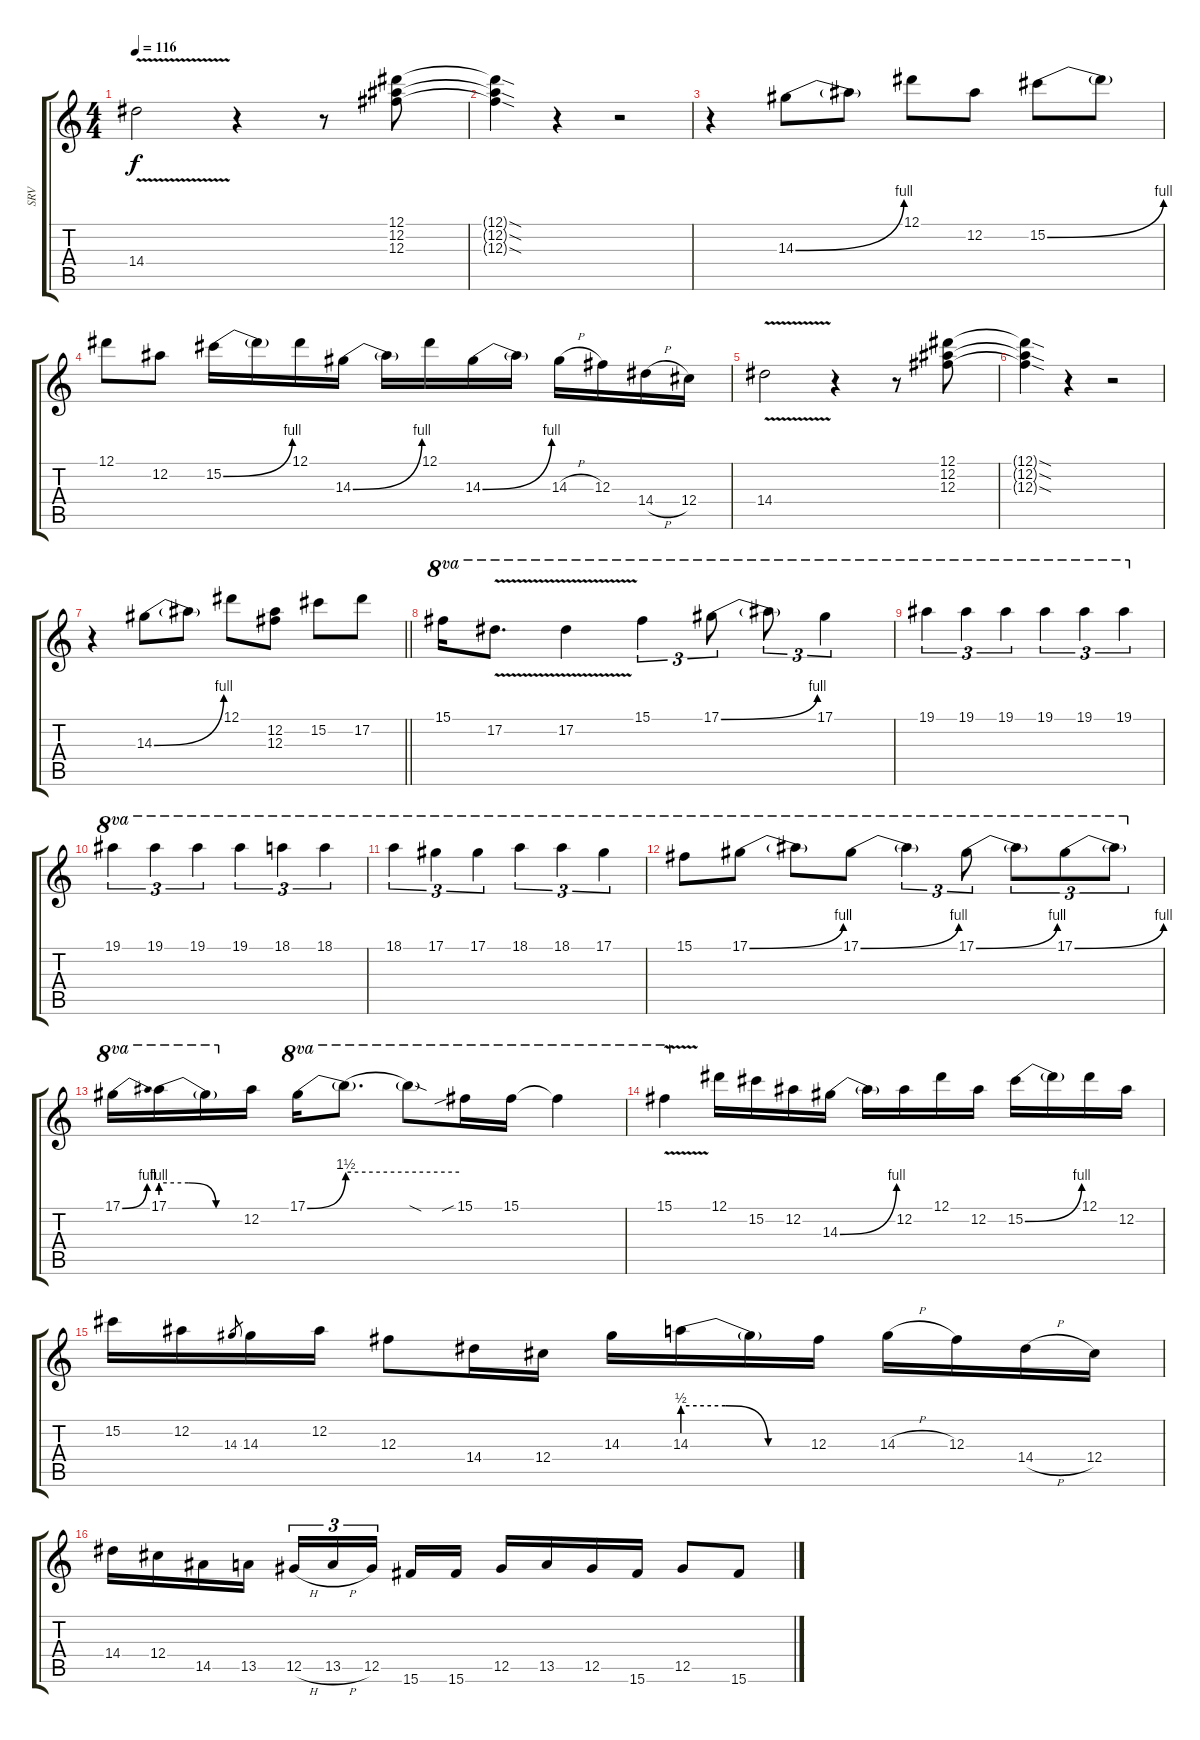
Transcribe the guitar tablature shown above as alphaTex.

\track ("SRV " "SRV ") {instrument overdrivenguitar}
\staff {score tabs}
\tuning (Eb4 Bb3 Gb3 Db3 Ab2 Eb2) {hide}
\ts (4 4)
\tempo 116
\clef g2
\ks c
14.4{v}.2{dy f} r.4 r.8 (12.1 12.2 12.3).8 |
(12.1{sod t} 12.2{sod t} 12.3{sod t}).4 r.4 r.2 |
r.4 14.3{be (bend 0 0 60 4)}.8 14.3{t}.8 12.1.8 12.2.8 15.2{be (bend 0 0 60 4)}.8 15.2{t}.8 |
12.1.8 12.2.8 15.2{be (bend 0 0 60 4)}.16 15.2{t}.16 12.1.16 14.3{be (bend 0 0 60 4)}.16 14.3{t}.16 12.1.16 14.3{be (bend 0 0 60 4)}.16 14.3{t}.16 14.3{h}.16 12.3.16 14.4{h}.16 12.4.16 |
14.4{v}.2 r.4 r.8 (12.1 12.2 12.3).8 |
(12.1{sod t} 12.2{sod t} 12.3{sod t}).4 r.4 r.2 |
\barLineRight lightlight
r.4 14.3{be (bend 0 0 60 4)}.8 14.3{t}.8 12.1.8 (12.2 12.3).8 15.2.8 17.2.8 |
15.1.16{ot 8va} 17.2{v}.8{d ot 8va} 17.2{v}.4{ot 8va} 15.1.4{tu (3 2) ot 8va} 17.1{be (bend 0 0 60 4)}.8{tu (3 2) ot 8va} 17.1{t}.8{tu (3 2) ot 8va} 17.1.4{tu (3 2) ot 8va} |
19.1.4{tu (3 2) ot 8va} 19.1.4{tu (3 2) ot 8va} 19.1.4{tu (3 2) ot 8va} 19.1.4{tu (3 2) ot 8va} 19.1.4{tu (3 2) ot 8va} 19.1.4{tu (3 2) ot 8va} |
19.1.4{tu (3 2) ot 8va} 19.1.4{tu (3 2) ot 8va} 19.1.4{tu (3 2) ot 8va} 19.1.4{tu (3 2) ot 8va} 18.1.4{tu (3 2) ot 8va} 18.1.4{tu (3 2) ot 8va} |
18.1.4{tu (3 2) ot 8va} 17.1.4{tu (3 2) ot 8va} 17.1.4{tu (3 2) ot 8va} 18.1.4{tu (3 2) ot 8va} 18.1.4{tu (3 2) ot 8va} 17.1.4{tu (3 2) ot 8va} |
15.1.8{ot 8va} 17.1{be (bend 0 0 60 4)}.8{ot 8va} 17.1{t}.8{ot 8va} 17.1{be (bend 0 0 60 4)}.8{ot 8va} 17.1{t}.4{tu (3 2) ot 8va} 17.1{be (bend 0 0 60 4)}.8{tu (3 2) ot 8va} 17.1{t}.8{tu (3 2) ot 8va} 17.1{be (bend 0 0 60 4)}.8{tu (3 2) ot 8va} 17.1{t}.8{tu (3 2) ot 8va} |
17.1{be (bend 0 0 60 4)}.16{ot 8va} 17.1{be (custom 0 4 20 4 40 0 60 0)}.16{ot 8va} 17.1{t}.16{ot 8va} 12.2.16 17.1{be (bend 0 0 60 6)}.16{ot 8va} 17.1{be (hold 0 6 60 6) t}.8{d ot 8va} 17.1{sod t}.8{ot 8va} 15.1{sib}.16{ot 8va} 15.1.16{ot 8va} 15.1{t}.4{ot 8va} |
15.1{v}.4{ot 8va} 12.1.16 15.2.16 12.2.16 14.3{be (bend 0 0 60 4)}.16 14.3{t}.16 12.2.16 12.1.16 12.2.16 15.2{be (bend 0 0 60 4)}.16 15.2{t}.16 12.1.16 12.2.16 |
15.2.16 12.2.16 14.3.8{gr} 14.3.16 12.2.16 12.3.8 14.4.16 12.4.16 14.3.16 14.3{be (custom 0 2 20 2 40 0 60 0)}.16 14.3{t}.16 12.3.16 14.3{h}.16 12.3.16 14.4{h}.16 12.4.16 |
14.4.16 12.4.16 14.5.16 13.5.16 12.5{h}.16{tu (3 2)} 13.5{h}.16{tu (3 2)} 12.5.16{tu (3 2) beam splitsecondary} 15.6.16 15.6.16 12.5.16 13.5.16 12.5.16 15.6.16 12.5.8 15.6.8
